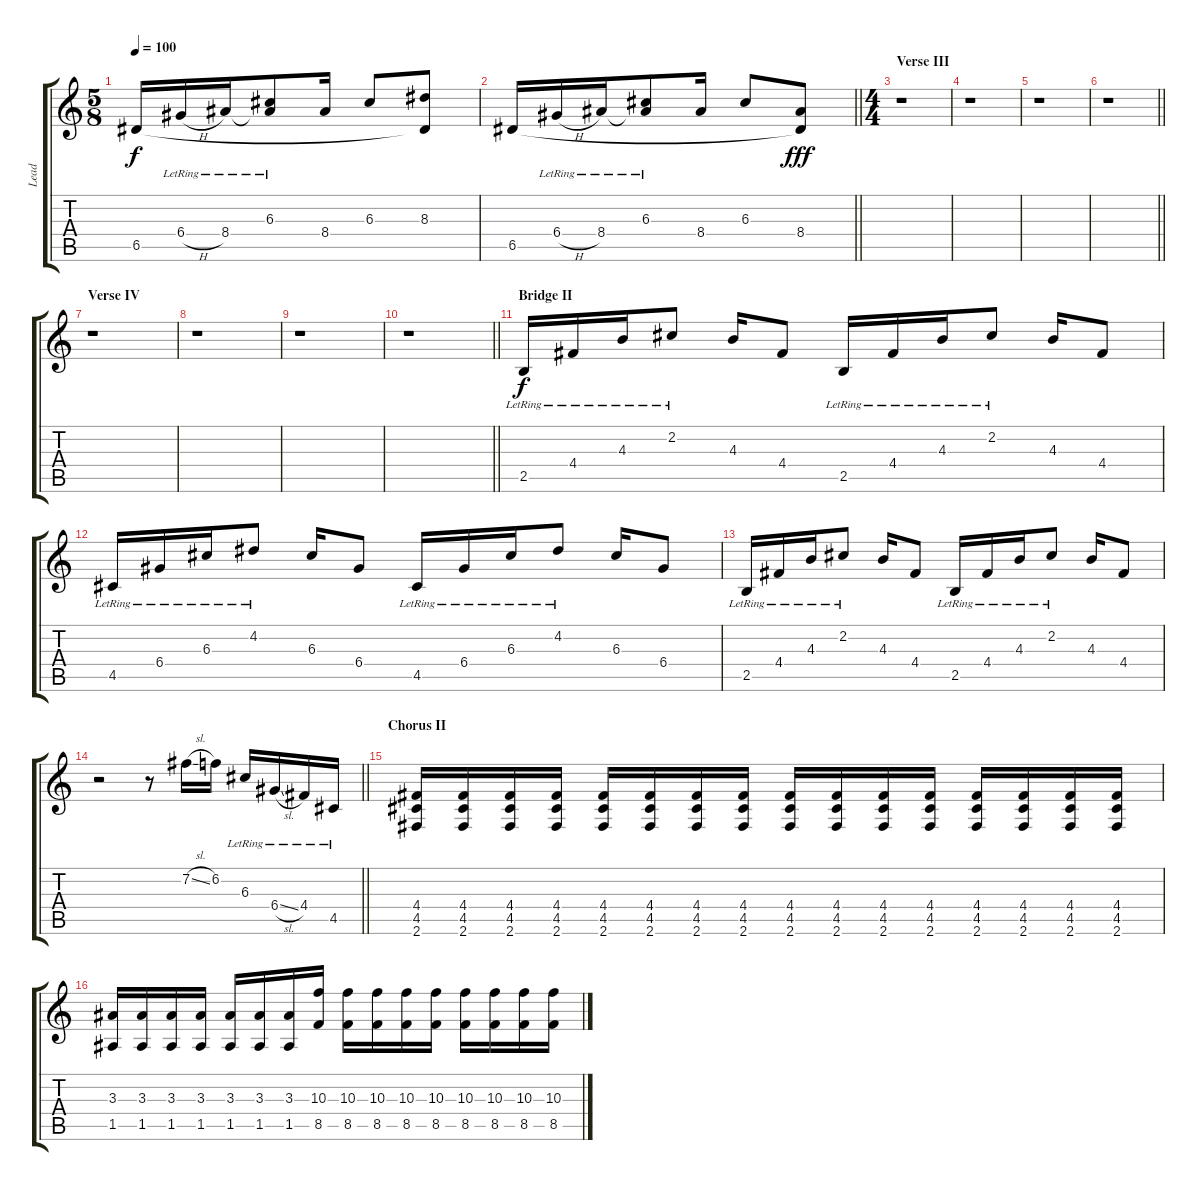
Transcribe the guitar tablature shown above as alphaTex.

\track ("Lead" "Lead") {instrument overdrivenguitar}
\staff {score tabs}
\tuning (E4 B3 G3 D3 A2 E2) {hide}
\ts (5 8)
\tempo 100
\clef g2
\ks c
6.5.16{dy f} 6.4{h lr}.16 8.4{lr}.16 (6.3{lr} 8.4{t}).8 8.4.16 6.3.8 (8.3 6.5{t}).8 |
\barLineRight lightlight
6.5.16 6.4{h lr}.16 8.4{lr}.16 (6.3{lr} 8.4{t}).8 8.4.16 6.3.8 (8.4 6.5{t}).8{dy fff} |
\ts (4 4)
\section ("" "Verse III")
r.1 |
r.1 |
r.1 |
\barLineRight lightlight
r.1 |
\section ("" "Verse IV")
r.1 |
r.1 |
r.1 |
\barLineRight lightlight
r.1 |
\section ("" "Bridge II")
2.5{lr}.16{dy f} 4.4{lr}.16 4.3{lr}.16 2.2{lr}.8 4.3.16 4.4.8 2.5{lr}.16 4.4{lr}.16 4.3{lr}.16 2.2{lr}.8 4.3.16 4.4.8 |
4.5{lr}.16 6.4{lr}.16 6.3{lr}.16 4.2{lr}.8 6.3.16 6.4.8 4.5{lr}.16 6.4{lr}.16 6.3{lr}.16 4.2{lr}.8 6.3.16 6.4.8 |
2.5{lr}.16 4.4{lr}.16 4.3{lr}.16 2.2{lr}.8 4.3.16 4.4.8 2.5{lr}.16 4.4{lr}.16 4.3{lr}.16 2.2{lr}.8 4.3.16 4.4.8 |
\barLineRight lightlight
r.2 r.8 7.2{sl}.16 6.2.16 6.3{lr}.16 6.4{sl lr}.16 4.4{lr}.16 4.5{lr}.16 |
\section ("" "Chorus II")
(4.4 4.5 2.6).16 (4.4 4.5 2.6).16 (4.4 4.5 2.6).16 (4.4 4.5 2.6).16 (4.4 4.5 2.6).16 (4.4 4.5 2.6).16 (4.4 4.5 2.6).16 (4.4 4.5 2.6).16 (4.4 4.5 2.6).16 (4.4 4.5 2.6).16 (4.4 4.5 2.6).16 (4.4 4.5 2.6).16 (4.4 4.5 2.6).16 (4.4 4.5 2.6).16 (4.4 4.5 2.6).16 (4.4 4.5 2.6).16 |
(3.3 1.5).16 (3.3 1.5).16 (3.3 1.5).16 (3.3 1.5).16 (3.3 1.5).16 (3.3 1.5).16 (3.3 1.5).16 (10.3 8.5).16 (10.3 8.5).16 (10.3 8.5).16 (10.3 8.5).16 (10.3 8.5).16 (10.3 8.5).16 (10.3 8.5).16 (10.3 8.5).16 (10.3 8.5).16
